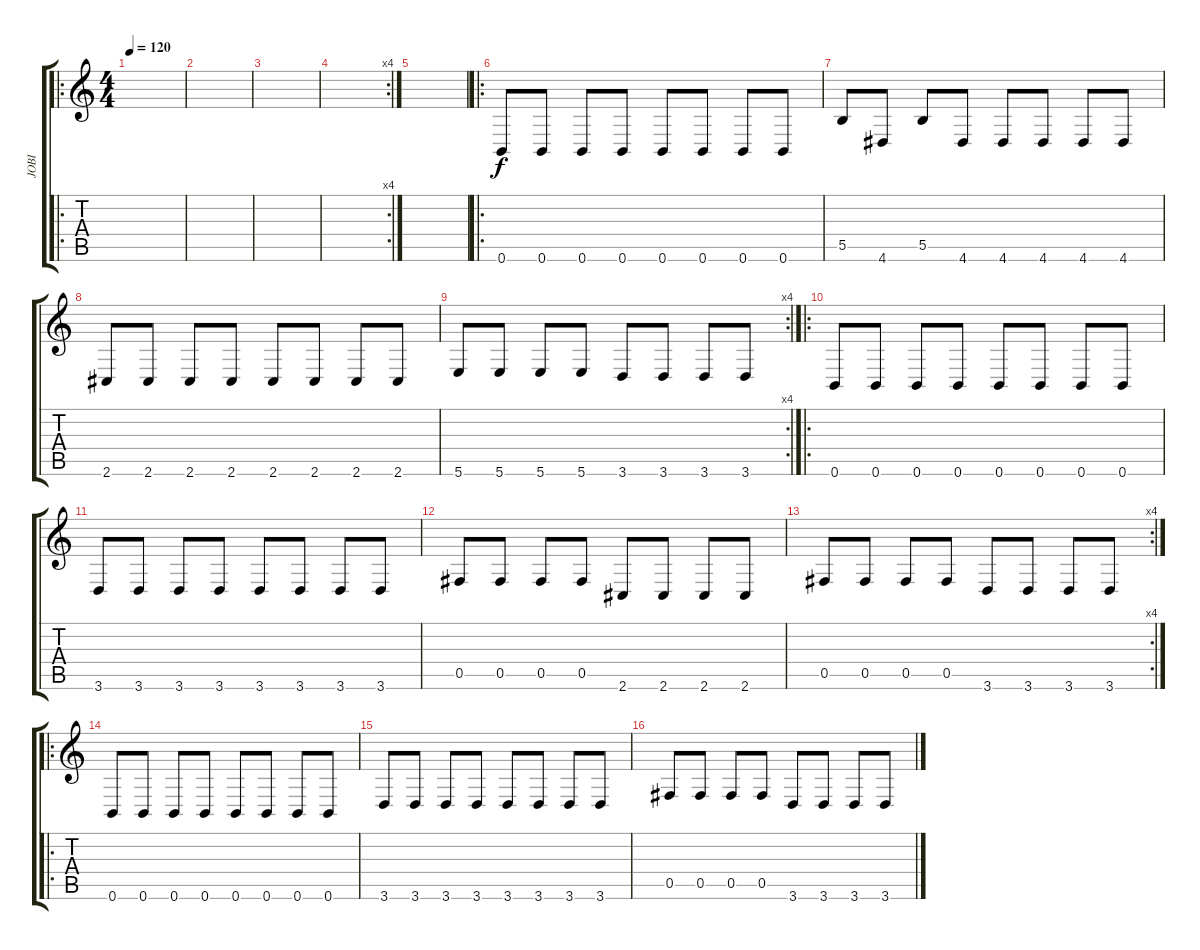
\track ("JOBI" "JOBI") {instrument distortionguitar}
\staff {score tabs}
\tuning (Db4 Ab3 E3 B2 Gb2 B1) {hide}
\ro
\ts (4 4)
\tempo 120
\clef g2
\ks c
|
|
|
\rc 4
|
|
\ro
0.6.8 0.6.8 0.6.8 0.6.8 0.6.8 0.6.8 0.6.8 0.6.8 |
5.5.8 4.6.8 5.5.8 4.6.8 4.6.8 4.6.8 4.6.8 4.6.8 |
2.6.8 2.6.8 2.6.8 2.6.8 2.6.8 2.6.8 2.6.8 2.6.8 |
\rc 4
5.6.8 5.6.8 5.6.8 5.6.8 3.6.8 3.6.8 3.6.8 3.6.8 |
\ro
0.6.8 0.6.8 0.6.8 0.6.8 0.6.8 0.6.8 0.6.8 0.6.8 |
3.6.8 3.6.8 3.6.8 3.6.8 3.6.8 3.6.8 3.6.8 3.6.8 |
0.5.8 0.5.8 0.5.8 0.5.8 2.6.8 2.6.8 2.6.8 2.6.8 |
\rc 4
0.5.8 0.5.8 0.5.8 0.5.8 3.6.8 3.6.8 3.6.8 3.6.8 |
\ro
0.6.8 0.6.8 0.6.8 0.6.8 0.6.8 0.6.8 0.6.8 0.6.8 |
3.6.8 3.6.8 3.6.8 3.6.8 3.6.8 3.6.8 3.6.8 3.6.8 |
0.5.8 0.5.8 0.5.8 0.5.8 3.6.8 3.6.8 3.6.8 3.6.8
